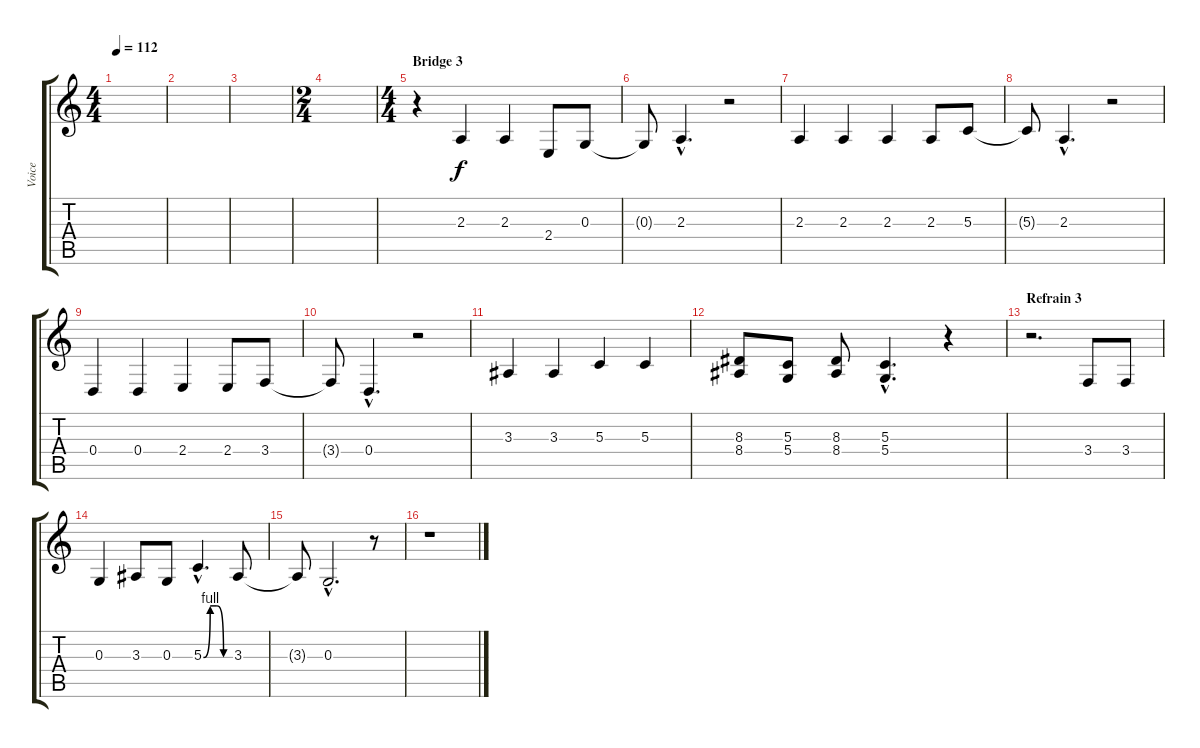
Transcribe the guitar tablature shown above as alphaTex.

\track ("Voice" "Voice") {instrument synthbrass1}
\staff {score tabs}
\tuning (E4 B3 G3 D3 A2 E2) {hide}
\ts (4 4)
\tempo 112
\clef g2
\ks c
|
|
|
\ts (2 4)
|
\ts (4 4)
\section ("" "Bridge 3")
r.4 2.3.4 2.3.4 2.4.8 0.3.8 |
0.3{t}.8 2.3{hac}.4{d} r.2 |
2.3.4 2.3.4 2.3.4 2.3.8 5.3.8 |
5.3{t}.8 2.3{hac}.4{d} r.2 |
0.4.4 0.4.4 2.4.4 2.4.8 3.4.8 |
3.4{t}.8 0.4{hac}.4{d} r.2 |
3.3.4 3.3.4 5.3.4 5.3.4 |
(8.3 8.4).8 (5.3 5.4).8 (8.3 8.4).8 (5.3{hac} 5.4{hac}).4{d} r.4 |
\section ("" "Refrain 3")
r.2{d} 3.4.8 3.4.8 |
0.3.4 3.3.8 0.3.8 5.3{be (custom 0 0 15 4 30 4 45 0 60 0) hac}.4{d} 3.3.8 |
3.3{t}.8 0.3{hac}.2{d} r.8 |
r.1
